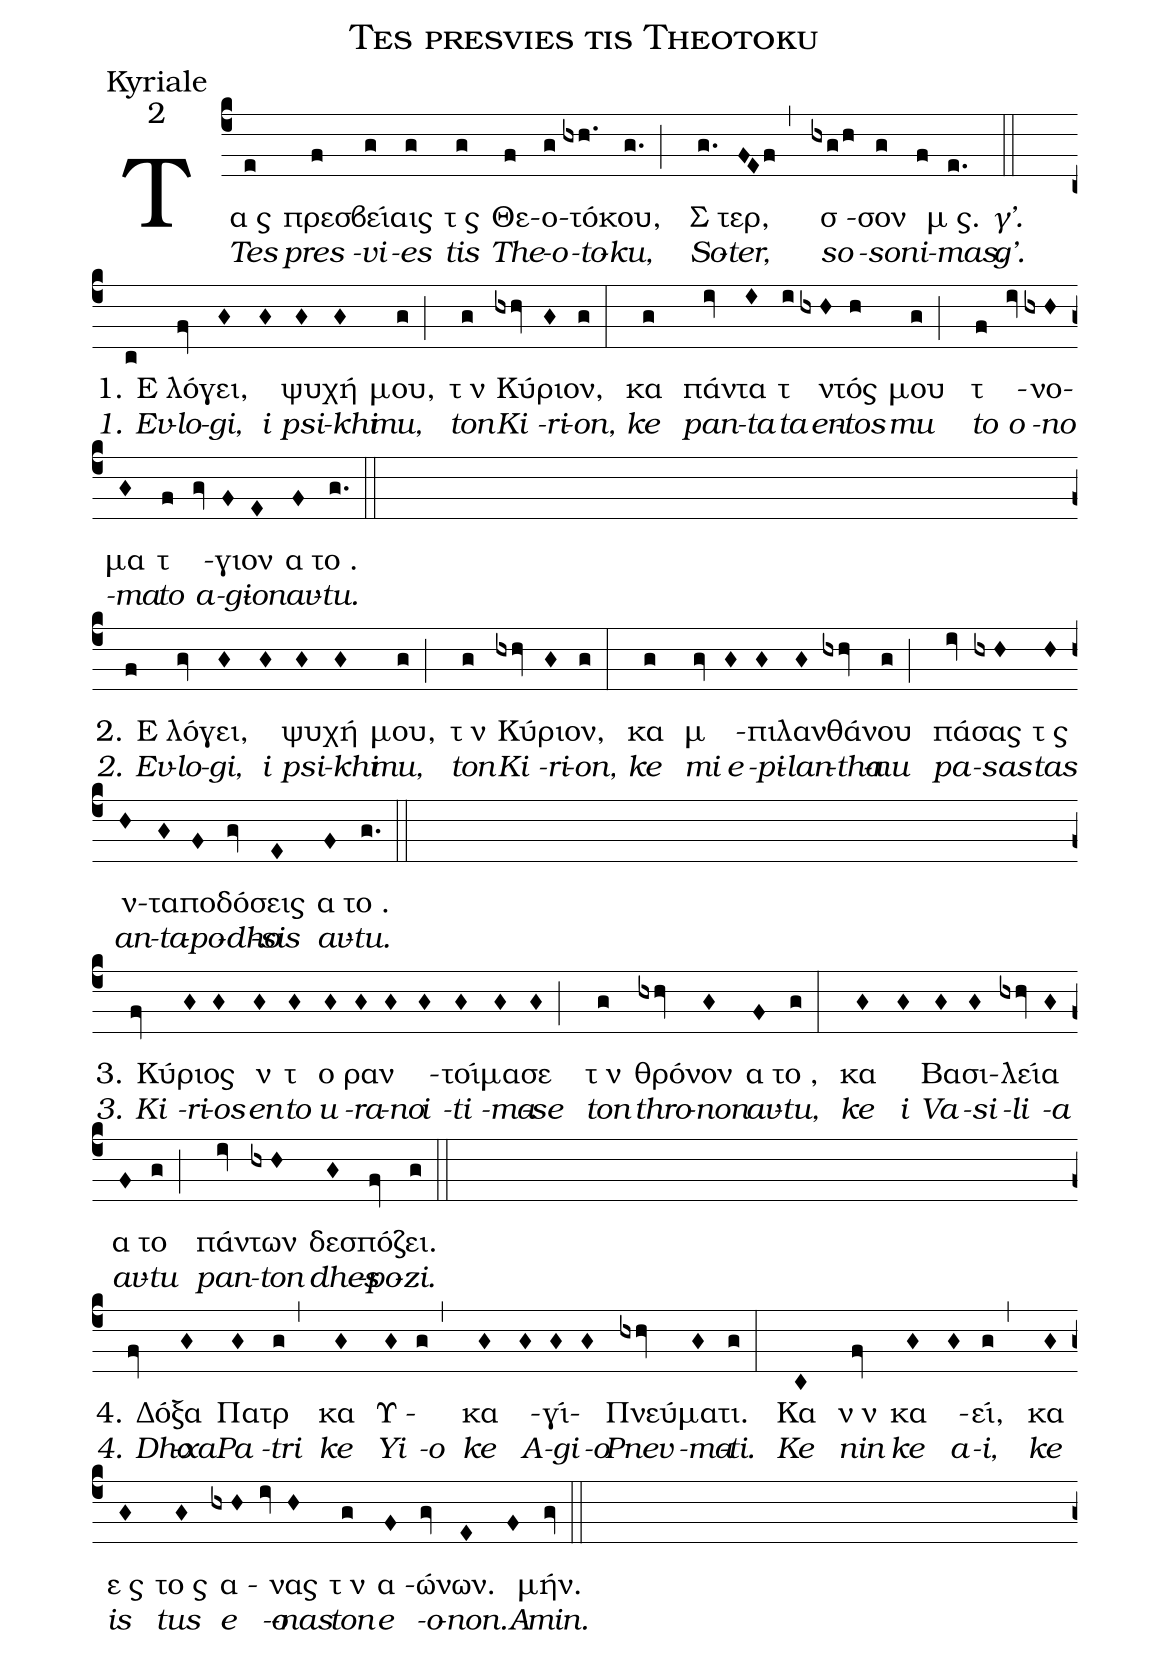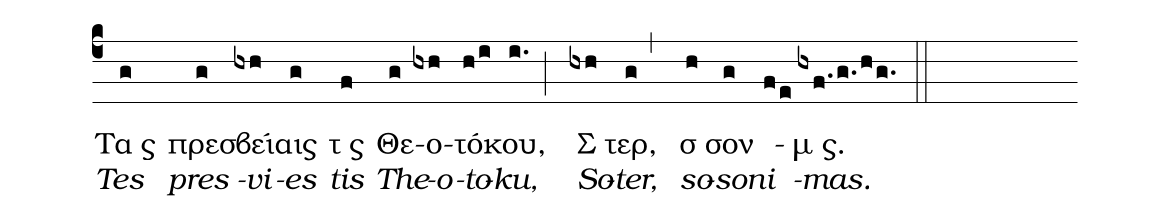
name:Tes presvies tis Theotoku;
office-part:Kyriale;
mode:2;
%%
(c4) Ταῖς[Tes](e) πρεσ[pres](f)βεί[-vi](g)αις[-es](g) τῆς[tis](g) Θε[The](f)ο[-o](g)τό[-to](hxh.)κου,[-ku,](g.;) Σῶ[So](g.)τερ,[-ter,](FEf,) σῶ[so](hxg/h)σον[-son](g) ἡ[i](f)μᾶς.[-mas.](e.) <i>γ'.</i>[<i>g'.</i>](::Z)
1. Εὐ[1. Ev](c)λό[-lo](fv)γει,[-gi,](G) ἡ[i](G) ψυ[psi](G)χή[-khi](G) μου,[mu,](g;) τὸν[ton](g) Κύ[Ki](hxhv)ρι[-ri](G)ον,[-on,](g:) καὶ[ke](g) πάν[pan](iv)τα[-ta](I) τὰ[ta](i) ἐν[en](hxH)τός[-tos](h) μου[mu](g;) τὸ[to](f) ὄ[o](iv)νο[-no](hxH)μα[-ma](G) τὸ[to](f) ἅ[a](gv)γι[-gi](F)ον[-on](E) αὐ[av](F)τοῦ.[-tu.](g.::Z)
2. Εὐ[2. Ev](f)λό[-lo](gv)γει,[-gi,](G) ἡ[i](G) ψυ[psi](G)χή[-khi](G) μου,[mu,](g;) τὸν[ton](g) Κύ[Ki](hxhv)ρι[-ri](G)ον,[-on,](g:) καὶ[ke](g) μὴ[mi](gv) ἐ[e](G)πι[-pi](G)λαν[-lan](G)θά[-tha](hxhv)νου[-nu](g;) πά[pa](iv)σας[-sas](hxH) τὰς[tas](H) ἀν[an](H)τα[-ta](G)πο[-po](F)δό[-dho](gv)σεις[-sis](E) αὐ[av](F)τοῦ.[-tu.](g.::Z)
3. Κύ[3. Ki](fv)ρι[-ri](G)ος[-os](G) ἐν[en](G) τῷ[to](G) οὐ[u](G)ρα[-ra](G)νῷ[-no](G) ἡ[i](G)τοί[-ti](G)μα[-ma](G)σε[-se](G;) τὸν[ton](g) θρό[thro](hxhv)νον[-non](G) αὐ[av](F)τοῦ,[-tu,](g:) καὶ[ke](G) ἡ[i](G) Βα[Va](G)σι[-si](G)λεί[-li](hxhv)α[-a](G) αὐ[av](F)τοῦ[-tu](g;) πάν[pan](iv)των[-ton](hxH) δεσ[dhes](G)πό[-po](fv)ζει.[-zi.](g::Z)
4. Δό[4. Dho](fv)ξα[-xa](G) Πα[Pa](G)τρὶ[-tri](g,) καὶ[ke](G) Υἱ[Yi](G)ῷ[-o](g,) καὶ[ke](G) Ἁ[A](G)γί[-gi](G)ῳ[-o](G) Πνεύ[Pnev](hxhv)μα[-ma](G)τι.[-ti.](g:) Καὶ[Ke](C) νῦν[nin](fv) καὶ[ke](G) ἀ[a](G)εί,[-i,](g,) καὶ[ke](G) εἰς[is](G) τοὺς[tus](G) αἰ[e](hxH)ῶ[-o](iv)νας[-nas](H) τῶν[ton](g) αἰ[e](F)ώ[-o](gv)νων.[-non.](E) Ἀ[A](F)μήν.[-min.](gv::Z)
Ταῖς[Tes](g) πρεσ[pres](g)βεί[-vi](hxh)αις[-es](g) τῆς[tis](f) Θε[The](g)ο[-o](hxh)τό[-to](h/i)κου,[-ku,](i.;) Σῶ[So](hxh)τερ,[-ter,](g,) σῶ[so](h)σον[-son](g) ἡ[i](f/e)μᾶς.[-mas.](hxf./g./h/g.::)
